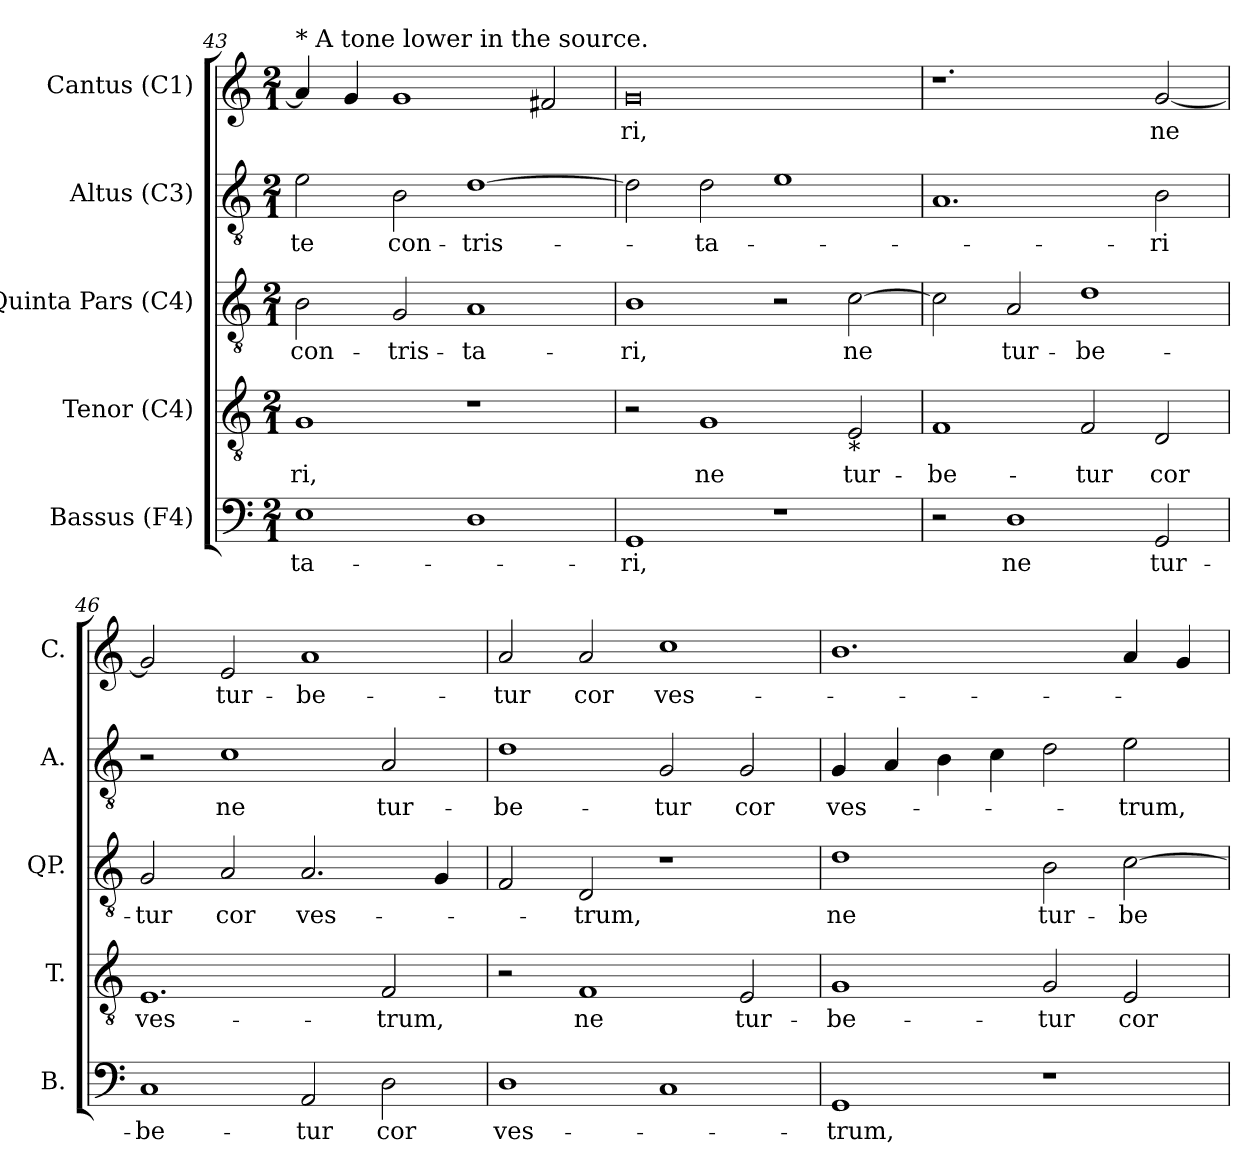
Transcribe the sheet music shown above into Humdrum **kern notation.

**kern	**text	**kern	**text	**kern	**text	**kern	**text	**kern	**text
*part5	*part5	*part4	*part4	*part3	*part3	*part2	*part2	*part1	*part1
*staff5	*staff5	*staff4	*staff4	*staff3	*staff3	*staff2	*staff2	*staff1	*staff1
*I"Bassus (F4)	*	*I"Tenor (C4)	*	*I"Quinta Pars (C4)	*	*I"Altus (C3)	*	*I"Cantus (C1)	*
*I'B.	*	*I'T.	*	*I'QP.	*	*I'A.	*	*I'C.	*
*clefF4	*	*clefGv2	*	*clefGv2	*	*clefGv2	*	*clefG2	*
*	*	*ITrd7c12	*	*ITrd7c12	*	*ITrd7c12	*	*	*
*k[]	*	*k[]	*	*k[]	*	*k[]	*	*k[]	*
*C:	*	*C:	*	*C:	*	*C:	*	*C:	*
*M2/1	*	*M2/1	*	*M2/1	*	*M2/1	*	*M2/1	*
=43	=43	=43	=43	=43	=43	=43	=43	=43	=43
!	!LO:LY:b:color=#000000	!	!	!	!	!	!	!	!
!	!	!	!LO:LY:b:color=#000000	!	!	!	!	!	!
!	!	!	!	!	!LO:LY:b:color=#000000	!	!	!	!
!	!	!	!	!	!	!	!	!LO:TX:a:t=* A tone lower in the source.	!
!	!	!	!	!	!	!	!LO:LY:b:color=#000000	!	!
1Ei	-ta-	1GGi	-ri,	2BBi\	con-	2Ei\	-te	4ai/]	.
.	.	.	.	.	.	.	.	4gi/	.
!	!	!	!	!	!LO:LY:b:color=#000000	!	!	!	!
!	!	!	!	!	!	!	!LO:LY:b:color=#000000	!	!
.	.	.	.	2GGi/	-tris-	2BBi\	con-	1gi	.
!	!	!	!	!	!LO:LY:b:color=#000000	!	!	!	!
!	!	!	!	!	!	!	!LO:LY:b:color=#000000	!	!
1Di	.	1r	.	1AAi	-ta-	[1Di	-tris-	.	.
.	.	.	.	.	.	.	.	2f#i/	.
=44	=44	=44	=44	=44	=44	=44	=44	=44	=44
!	!LO:LY:b:color=#000000	!	!	!	!	!	!	!	!
!	!	!	!	!	!LO:LY:b:color=#000000	!	!	!	!
!	!	!	!	!	!	!	!	!	!LO:LY:b:color=#000000
1GGi	-ri,	2r	.	1BBi	-ri,	2Di\]	.	0gi	-ri,
!	!	!	!LO:LY:b:color=#000000	!	!	!	!	!	!
!	!	!	!	!	!	!	!LO:LY:b:color=#000000	!	!
.	.	1GGi	ne	.	.	2Di\	-ta-	.	.
1r	.	.	.	2r	.	1Ei	.	.	.
!	!	!	!LO:LY:b:color=#000000	!	!	!	!	!	!
!	!	!LO:TX:b:t=*	!	!	!	!	!	!	!
!	!	!	!	!	!LO:LY:b:color=#000000	!	!	!	!
.	.	2EEi/	tur-	[2Ci\	ne	.	.	.	.
!!LO:LB:g=z
=45	=45	=45	=45	=45	=45	=45	=45	=45	=45
!	!	!	!LO:LY:b:color=#000000	!	!	!	!	!	!
2r	.	1FFi	-be-	2Ci\]	.	1.AAi	.	1.r	.
!	!LO:LY:b:color=#000000	!	!	!	!	!	!	!	!
!	!	!	!	!	!LO:LY:b:color=#000000	!	!	!	!
1Di	ne	.	.	2AAi/	tur-	.	.	.	.
!	!	!	!LO:LY:b:color=#000000	!	!	!	!	!	!
!	!	!	!	!	!LO:LY:b:color=#000000	!	!	!	!
.	.	2FFi/	-tur	1Di	-be-	.	.	.	.
!	!LO:LY:b:color=#000000	!	!	!	!	!	!	!	!
!	!	!	!LO:LY:b:color=#000000	!	!	!	!	!	!
!	!	!	!	!	!	!	!LO:LY:b:color=#000000	!	!
!	!	!	!	!	!	!	!	!	!LO:LY:b:color=#000000
2GGi/	tur-	2DDi/	cor	.	.	2BBi\	-ri	[2gi/	ne
=46	=46	=46	=46	=46	=46	=46	=46	=46	=46
!	!LO:LY:b:color=#000000	!	!	!	!	!	!	!	!
!	!	!	!LO:LY:b:color=#000000	!	!	!	!	!	!
!	!	!	!	!	!LO:LY:b:color=#000000	!	!	!	!
1Ci	-be-	1.EEi	ves-	2GGi/	-tur	2r	.	2gi/]	.
!	!	!	!	!	!LO:LY:b:color=#000000	!	!	!	!
!	!	!	!	!	!	!	!LO:LY:b:color=#000000	!	!
!	!	!	!	!	!	!	!	!	!LO:LY:b:color=#000000
.	.	.	.	2AAi/	cor	1Ci	ne	2ei/	tur-
!	!LO:LY:b:color=#000000	!	!	!	!	!	!	!	!
!	!	!	!	!	!LO:LY:b:color=#000000	!	!	!	!
!	!	!	!	!	!	!	!	!	!LO:LY:b:color=#000000
2AAi/	-tur	.	.	2.AAi/	ves-	.	.	1ai	-be-
!	!LO:LY:b:color=#000000	!	!	!	!	!	!	!	!
!	!	!	!LO:LY:b:color=#000000	!	!	!	!	!	!
!	!	!	!	!	!	!	!LO:LY:b:color=#000000	!	!
2Di\	cor	2FFi/	-trum,	.	.	2AAi/	tur-	.	.
.	.	.	.	4GGi/	.	.	.	.	.
=47	=47	=47	=47	=47	=47	=47	=47	=47	=47
!	!LO:LY:b:color=#000000	!	!	!	!	!	!	!	!
!	!	!	!	!	!	!	!LO:LY:b:color=#000000	!	!
!	!	!	!	!	!	!	!	!	!LO:LY:b:color=#000000
1Di	ves-	2r	.	2FFi/	.	1Di	-be-	2ai/	-tur
!	!	!	!LO:LY:b:color=#000000	!	!	!	!	!	!
!	!	!	!	!	!LO:LY:b:color=#000000	!	!	!	!
!	!	!	!	!	!	!	!	!	!LO:LY:b:color=#000000
.	.	1FFi	ne	2DDi/	-trum,	.	.	2ai/	cor
!	!	!	!	!	!	!	!LO:LY:b:color=#000000	!	!
!	!	!	!	!	!	!	!	!	!LO:LY:b:color=#000000
1Ci	.	.	.	1r	.	2GGi/	-tur	1cci	ves-
!	!	!	!LO:LY:b:color=#000000	!	!	!	!	!	!
!	!	!	!	!	!	!	!LO:LY:b:color=#000000	!	!
.	.	2EEi/	tur-	.	.	2GGi/	cor	.	.
=48	=48	=48	=48	=48	=48	=48	=48	=48	=48
!	!LO:LY:b:color=#000000	!	!	!	!	!	!	!	!
!	!	!	!LO:LY:b:color=#000000	!	!	!	!	!	!
!	!	!	!	!	!LO:LY:b:color=#000000	!	!	!	!
!	!	!	!	!	!	!	!LO:LY:b:color=#000000	!	!
1GGi	-trum,	1GGi	-be-	1Di	ne	4GGi/	ves-	1.bi	.
.	.	.	.	.	.	4AAi/	.	.	.
.	.	.	.	.	.	4BBi\	.	.	.
.	.	.	.	.	.	4Ci\	.	.	.
!	!	!	!LO:LY:b:color=#000000	!	!	!	!	!	!
!	!	!	!	!	!LO:LY:b:color=#000000	!	!	!	!
1r	.	2GGi/	-tur	2BBi\	tur-	2Di\	.	.	.
!	!	!	!LO:LY:b:color=#000000	!	!	!	!	!	!
!	!	!	!	!	!LO:LY:b:color=#000000	!	!	!	!
!	!	!	!	!	!	!	!LO:LY:b:color=#000000	!	!
.	.	2EEi/	cor	[2Ci\	-be-	2Ei\	-trum,	4ai/	.
.	.	.	.	.	.	.	.	4gi/	.
=	=	=	=	=	=	=	=	=	=
*-	*-	*-	*-	*-	*-	*-	*-	*-	*-
